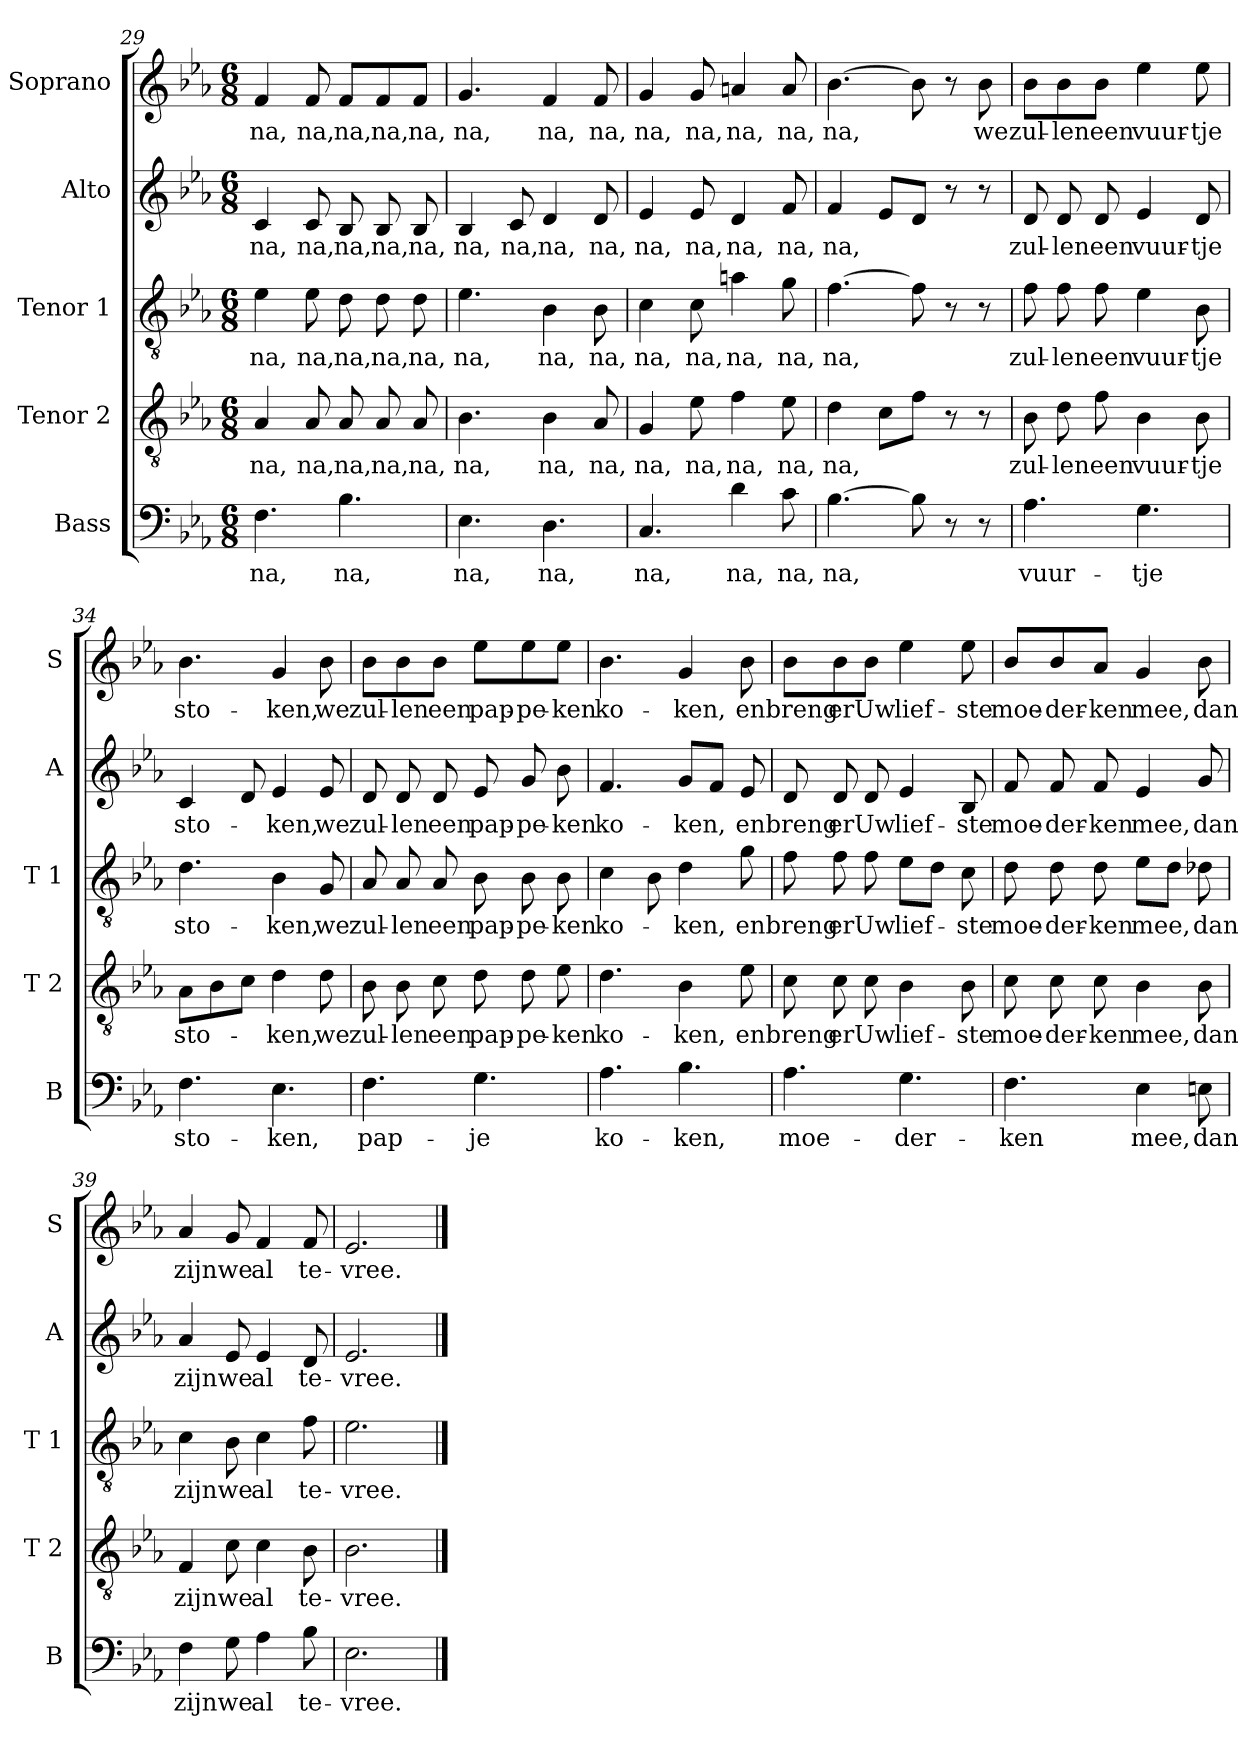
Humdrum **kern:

**kern	**text	**kern	**text	**kern	**text	**kern	**text	**kern	**text
*part5	*part5	*part4	*part4	*part3	*part3	*part2	*part2	*part1	*part1
*staff5	*staff5	*staff4	*staff4	*staff3	*staff3	*staff2	*staff2	*staff1	*staff1
*I"Bass	*	*I"Tenor 2	*	*I"Tenor 1	*	*I"Alto	*	*I"Soprano	*
*I'B	*	*I'T 2	*	*I'T 1	*	*I'A	*	*I'S	*
*clefF4	*	*clefGv2	*	*clefGv2	*	*clefG2	*	*clefG2	*
*k[b-e-a-]	*	*k[b-e-a-]	*	*k[b-e-a-]	*	*k[b-e-a-]	*	*k[b-e-a-]	*
*E-:	*	*E-:	*	*E-:	*	*E-:	*	*E-:	*
*M6/8	*	*M6/8	*	*M6/8	*	*M6/8	*	*M6/8	*
=29	=29	=29	=29	=29	=29	=29	=29	=29	=29
!	!LO:LY:b	!	!LO:LY:b	!	!LO:LY:b	!	!LO:LY:b	!	!LO:LY:b
4.F\	na,	4A-/	na,	4e-\	na,	4c/	na,	4f/	na,
!	!	!	!LO:LY:b	!	!LO:LY:b	!	!LO:LY:b	!	!LO:LY:b
.	.	8A-/	na,	8e-\	na,	8c/	na,	8f/	na,
!	!LO:LY:b	!	!LO:LY:b	!	!LO:LY:b	!	!LO:LY:b	!	!LO:LY:b
4.B-\	na,	8A-/	na,	8d\	na,	8B-/	na,	8f/L	na,
!	!	!	!LO:LY:b	!	!LO:LY:b	!	!LO:LY:b	!	!LO:LY:b
.	.	8A-/	na,	8d\	na,	8B-/	na,	8f/	na,
!	!	!	!LO:LY:b	!	!LO:LY:b	!	!LO:LY:b	!	!LO:LY:b
.	.	8A-/	na,	8d\	na,	8B-/	na,	8f/J	na,
=30	=30	=30	=30	=30	=30	=30	=30	=30	=30
!	!LO:LY:b	!	!LO:LY:b	!	!LO:LY:b	!	!LO:LY:b	!	!LO:LY:b
4.E-\	na,	4.B-\	na,	4.e-\	na,	4B-/	na,	4.g/	na,
!	!	!	!	!	!	!	!LO:LY:b	!	!
.	.	.	.	.	.	8c/	na,	.	.
!	!LO:LY:b	!	!LO:LY:b	!	!LO:LY:b	!	!LO:LY:b	!	!LO:LY:b
4.D\	na,	4B-\	na,	4B-\	na,	4d/	na,	4f/	na,
!	!	!	!LO:LY:b	!	!LO:LY:b	!	!LO:LY:b	!	!LO:LY:b
.	.	8A-/	na,	8B-\	na,	8d/	na,	8f/	na,
=31	=31	=31	=31	=31	=31	=31	=31	=31	=31
!	!LO:LY:b	!	!LO:LY:b	!	!LO:LY:b	!	!LO:LY:b	!	!LO:LY:b
4.C/	na,	4G/	na,	4c\	na,	4e-/	na,	4g/	na,
!	!	!	!LO:LY:b	!	!LO:LY:b	!	!LO:LY:b	!	!LO:LY:b
.	.	8e-\	na,	8c\	na,	8e-/	na,	8g/	na,
!	!LO:LY:b	!	!LO:LY:b	!	!LO:LY:b	!	!LO:LY:b	!	!LO:LY:b
4d\	na,	4f\	na,	4an\	na,	4d/	na,	4an/	na,
!	!LO:LY:b	!	!LO:LY:b	!	!LO:LY:b	!	!LO:LY:b	!	!LO:LY:b
8c\	na,	8e-\	na,	8g\	na,	8f/	na,	8a/	na,
!!LO:PB:g=z
=32	=32	=32	=32	=32	=32	=32	=32	=32	=32
!	!LO:LY:b	!	!LO:LY:b	!	!LO:LY:b	!	!LO:LY:b	!	!LO:LY:b
[4.B-\	na,	4d\	na,	[4.f\	na,	4f/	na,	[4.b-\	na,
.	.	8c\L	.	.	.	8e-/L	.	.	.
8B-\]	.	8f\J	.	8f\]	.	8d/J	.	8b-\]	.
8r	.	8r	.	8r	.	8r	.	8r	.
!	!	!	!	!	!	!	!	!	!LO:LY:b
8r	.	8r	.	8r	.	8r	.	8b-\	we
=33	=33	=33	=33	=33	=33	=33	=33	=33	=33
!	!LO:LY:b	!	!LO:LY:b	!	!LO:LY:b	!	!LO:LY:b	!	!LO:LY:b
4.A-\	vuur-	8B-\	zul-	8f\	zul-	8d/	zul-	8b-\L	zul-
!	!	!	!LO:LY:b	!	!LO:LY:b	!	!LO:LY:b	!	!LO:LY:b
.	.	8d\	-len	8f\	-len	8d/	-len	8b-\	-len
!	!	!	!LO:LY:b	!	!LO:LY:b	!	!LO:LY:b	!	!LO:LY:b
.	.	8f\	een	8f\	een	8d/	een	8b-\J	een
!	!LO:LY:b	!	!LO:LY:b	!	!LO:LY:b	!	!LO:LY:b	!	!LO:LY:b
4.G\	-tje	4B-\	vuur-	4e-\	vuur-	4e-/	vuur-	4ee-\	vuur-
!	!	!	!LO:LY:b	!	!LO:LY:b	!	!LO:LY:b	!	!LO:LY:b
.	.	8B-\	-tje	8B-\	-tje	8d/	-tje	8ee-\	-tje
=34	=34	=34	=34	=34	=34	=34	=34	=34	=34
!	!LO:LY:b	!	!LO:LY:b	!	!LO:LY:b	!	!LO:LY:b	!	!LO:LY:b
4.F\	sto-	8A-\L	sto-	4.d\	sto-	4c/	sto-	4.b-\	sto-
.	.	8B-\	.	.	.	.	.	.	.
.	.	8c\J	.	.	.	8d/	.	.	.
!	!LO:LY:b	!	!LO:LY:b	!	!LO:LY:b	!	!LO:LY:b	!	!LO:LY:b
4.E-\	-ken,	4d\	-ken,	4B-\	-ken,	4e-/	-ken,	4g/	-ken,
!	!	!	!LO:LY:b	!	!LO:LY:b	!	!LO:LY:b	!	!LO:LY:b
.	.	8d\	we	8G/	we	8e-/	we	8b-\	we
=35	=35	=35	=35	=35	=35	=35	=35	=35	=35
!	!LO:LY:b	!	!LO:LY:b	!	!LO:LY:b	!	!LO:LY:b	!	!LO:LY:b
4.F\	pap-	8B-\	zul-	8A-/	zul-	8d/	zul-	8b-\L	zul-
!	!	!	!LO:LY:b	!	!LO:LY:b	!	!LO:LY:b	!	!LO:LY:b
.	.	8B-\	-len	8A-/	-len	8d/	-len	8b-\	-len
!	!	!	!LO:LY:b	!	!LO:LY:b	!	!LO:LY:b	!	!LO:LY:b
.	.	8c\	een	8A-/	een	8d/	een	8b-\J	een
!	!LO:LY:b	!	!LO:LY:b	!	!LO:LY:b	!	!LO:LY:b	!	!LO:LY:b
4.G\	-je	8d\	pap-	8B-\	pap-	8e-/	pap-	8ee-\L	pap-
!	!	!	!LO:LY:b	!	!LO:LY:b	!	!LO:LY:b	!	!LO:LY:b
.	.	8d\	-pe-	8B-\	-pe-	8g/	-pe-	8ee-\	-pe-
!	!	!	!LO:LY:b	!	!LO:LY:b	!	!LO:LY:b	!	!LO:LY:b
.	.	8e-\	-ken	8B-\	-ken	8b-\	-ken	8ee-\J	-ken
=36	=36	=36	=36	=36	=36	=36	=36	=36	=36
!	!LO:LY:b	!	!LO:LY:b	!	!LO:LY:b	!	!LO:LY:b	!	!LO:LY:b
4.A-\	ko-	4.d\	ko-	4c\	ko-	4.f/	ko-	4.b-\	ko-
.	.	.	.	8B-\	.	.	.	.	.
!	!LO:LY:b	!	!LO:LY:b	!	!LO:LY:b	!	!LO:LY:b	!	!LO:LY:b
4.B-\	-ken,	4B-\	-ken,	4d\	-ken,	8g/L	-ken,	4g/	-ken,
.	.	.	.	.	.	8f/J	.	.	.
!	!	!	!LO:LY:b	!	!LO:LY:b	!	!LO:LY:b	!	!LO:LY:b
.	.	8e-\	en	8g\	en	8e-/	en	8b-\	en
!!LO:LB:g=z
=37	=37	=37	=37	=37	=37	=37	=37	=37	=37
!	!LO:LY:b	!	!LO:LY:b	!	!LO:LY:b	!	!LO:LY:b	!	!LO:LY:b
4.A-\	moe-	8c\	breng	8f\	breng	8d/	breng	8b-\L	breng
!	!	!	!LO:LY:b	!	!LO:LY:b	!	!LO:LY:b	!	!LO:LY:b
.	.	8c\	er	8f\	er	8d/	er	8b-\	er
!	!	!	!LO:LY:b	!	!LO:LY:b	!	!LO:LY:b	!	!LO:LY:b
.	.	8c\	Uw	8f\	Uw	8d/	Uw	8b-\J	Uw
!	!LO:LY:b	!	!LO:LY:b	!	!LO:LY:b	!	!LO:LY:b	!	!LO:LY:b
4.G\	-der-	4B-\	lief-	8e-\L	lief-	4e-/	lief-	4ee-\	lief-
.	.	.	.	8d\J	.	.	.	.	.
!	!	!	!LO:LY:b	!	!LO:LY:b	!	!LO:LY:b	!	!LO:LY:b
.	.	8B-\	-ste	8c\	-ste	8B-/	-ste	8ee-\	-ste
=38	=38	=38	=38	=38	=38	=38	=38	=38	=38
!	!LO:LY:b	!	!LO:LY:b	!	!LO:LY:b	!	!LO:LY:b	!	!LO:LY:b
4.F\	-ken	8c\	moe-	8d\	moe-	8f/	moe-	8b-/L	moe-
!	!	!	!LO:LY:b	!	!LO:LY:b	!	!LO:LY:b	!	!LO:LY:b
.	.	8c\	-der-	8d\	-der-	8f/	-der-	8b-/	-der-
!	!	!	!LO:LY:b	!	!LO:LY:b	!	!LO:LY:b	!	!LO:LY:b
.	.	8c\	-ken	8d\	-ken	8f/	-ken	8a-/J	-ken
!	!LO:LY:b	!	!LO:LY:b	!	!LO:LY:b	!	!LO:LY:b	!	!LO:LY:b
4E-\	mee,	4B-\	mee,	8e-\L	mee,	4e-/	mee,	4g/	mee,
.	.	.	.	8d\J	.	.	.	.	.
!	!LO:LY:b	!	!LO:LY:b	!	!LO:LY:b	!	!LO:LY:b	!	!LO:LY:b
8En\	dan	8B-\	dan	8d-X\	dan	8g/	dan	8b-\	dan
=39	=39	=39	=39	=39	=39	=39	=39	=39	=39
!	!LO:LY:b	!	!LO:LY:b	!	!LO:LY:b	!	!LO:LY:b	!	!LO:LY:b
4F\	zijn	4F/	zijn	4c\	zijn	4a-/	zijn	4a-/	zijn
!	!LO:LY:b	!	!LO:LY:b	!	!LO:LY:b	!	!LO:LY:b	!	!LO:LY:b
8G\	we	8c\	we	8B-\	we	8e-/	we	8g/	we
!	!LO:LY:b	!	!LO:LY:b	!	!LO:LY:b	!	!LO:LY:b	!	!LO:LY:b
4A-\	al	4c\	al	4c\	al	4e-/	al	4f/	al
!	!LO:LY:b	!	!LO:LY:b	!	!LO:LY:b	!	!LO:LY:b	!	!LO:LY:b
8B-\	te-	8B-\	te-	8f\	te-	8d/	te-	8f/	te-
=40	=40	=40	=40	=40	=40	=40	=40	=40	=40
!	!LO:LY:b	!	!LO:LY:b	!	!LO:LY:b	!	!LO:LY:b	!	!LO:LY:b
2.E-\	-vree.	2.B-\	-vree.	2.e-\	-vree.	2.e-/	-vree.	2.e-/	-vree.
==	==	==	==	==	==	==	==	==	==
*-	*-	*-	*-	*-	*-	*-	*-	*-	*-
